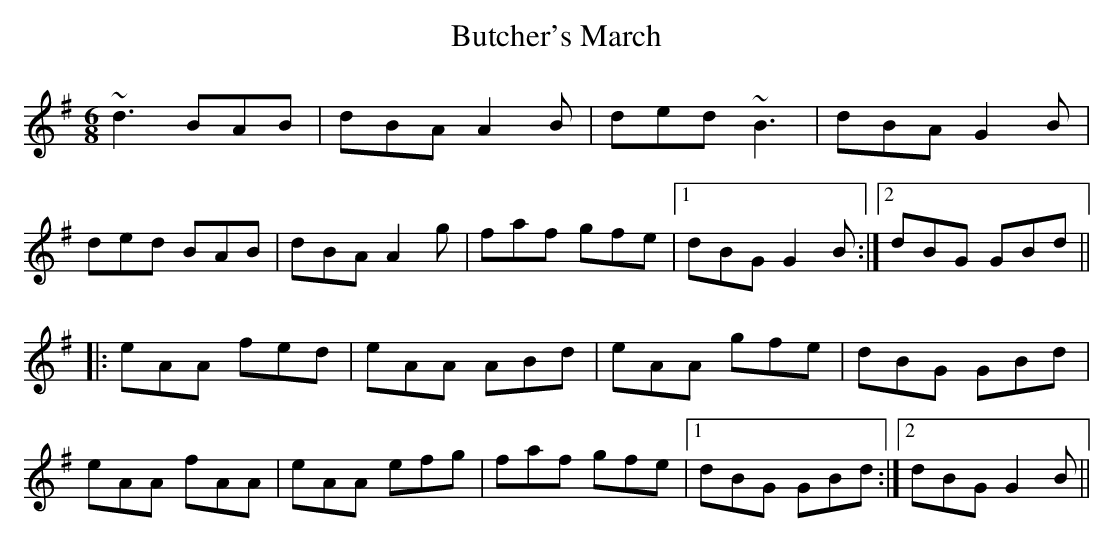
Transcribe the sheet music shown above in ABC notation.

X:1
T:Butcher's March
M:6/8
L:1/8
K:G
~d3 BAB|dBA A2B|ded ~B3|dBA G2B|!
ded BAB|dBA A2g|faf gfe|1 dBG G2B:|2 dBG GBd||!
|:eAA fed|eAA ABd|eAA gfe|dBG GBd|!
eAA fAA|eAA efg|faf gfe|1 dBG GBd:|2 dBG G2B||!
